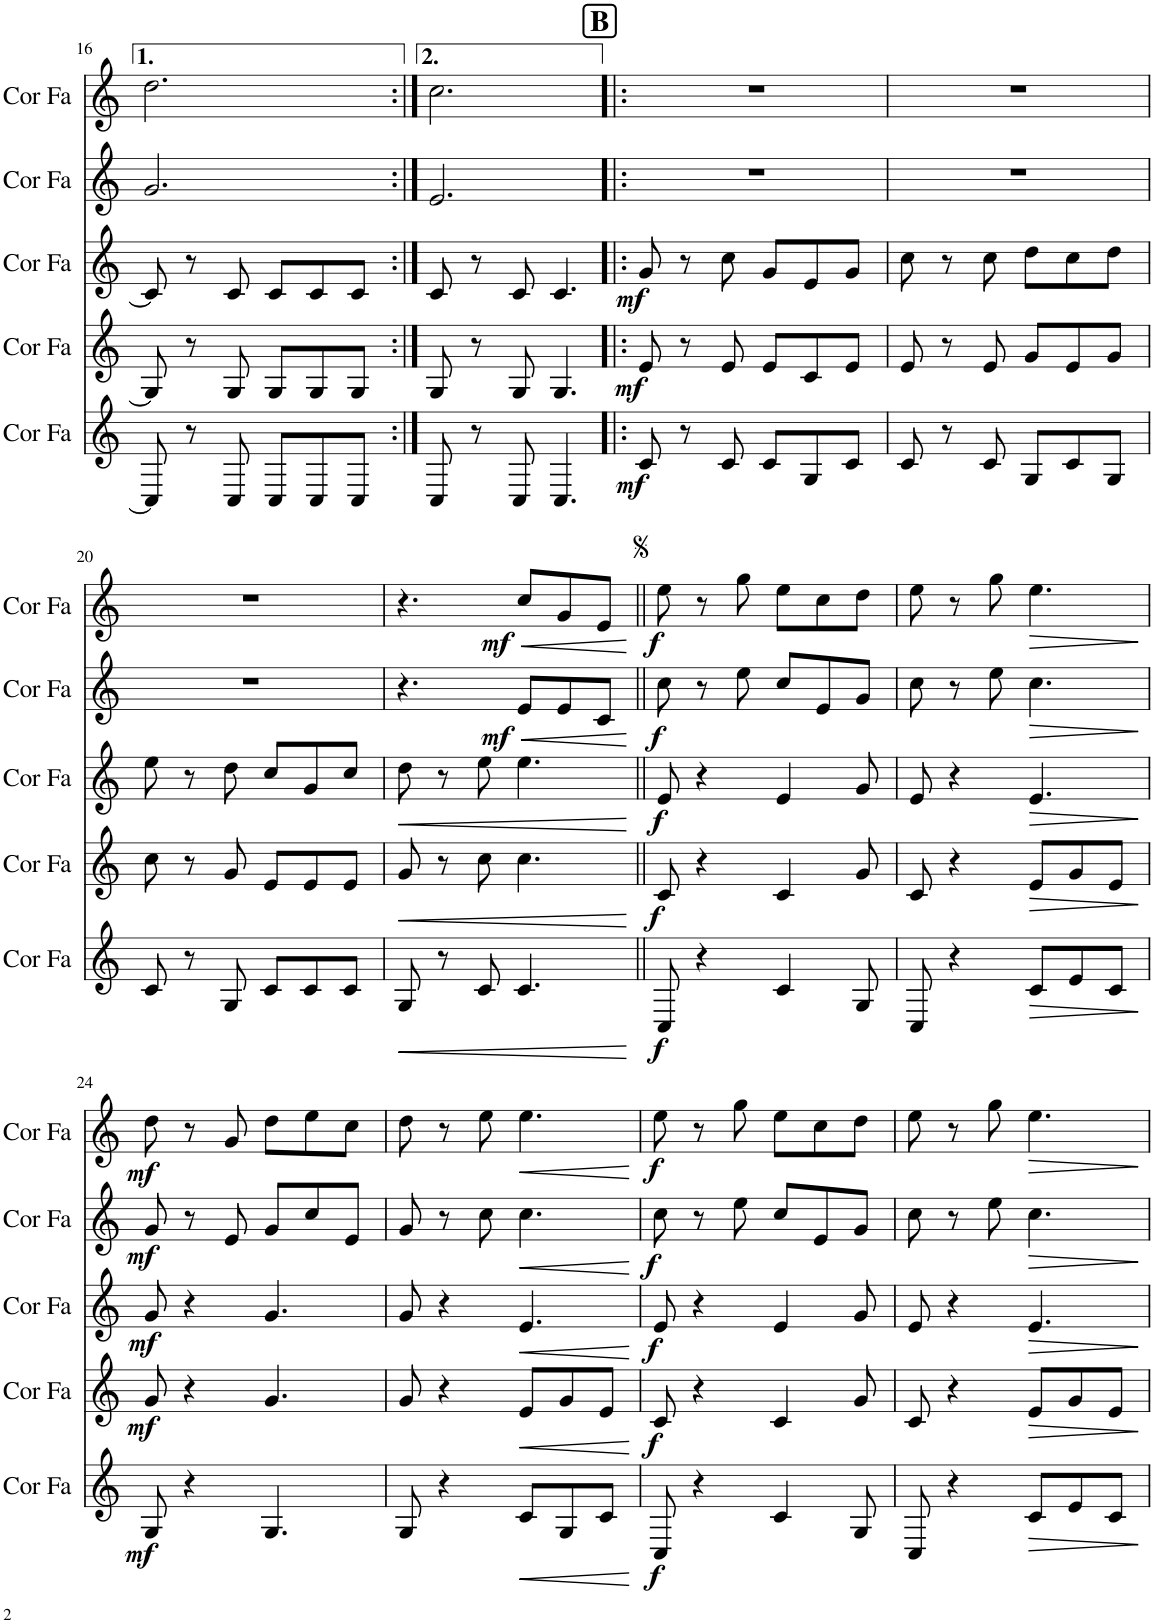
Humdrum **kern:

**kern	**dynam	**kern	**dynam	**kern	**dynam	**kern	**dynam	**kern	**dynam
*part5	*part5	*part4	*part4	*part3	*part3	*part2	*part2	*part1	*part1
*staff5	*staff5	*staff4	*staff4	*staff3	*staff3	*staff2	*staff2	*staff1	*staff1
*I"Cor en Fa	*	*I"Cor en Fa	*	*I"Cor en Fa	*	*I"Cor en Fa	*	*I"Cor en Fa	*
*I'Cor Fa	*	*I'Cor Fa	*	*I'Cor Fa	*	*I'Cor Fa	*	*I'Cor Fa	*
!!LO:PB:g=z
*clefG2	*	*clefG2	*	*clefG2	*	*clefG2	*	*clefG2	*
*Trd4c7	*	*Trd4c7	*	*Trd4c7	*	*Trd4c7	*	*Trd4c7	*
*k[]	*	*k[]	*	*k[]	*	*k[]	*	*k[]	*
*M6/8	*	*M6/8	*	*M6/8	*	*M6/8	*	*M6/8	*
=16	=16	=16	=16	=16	=16	=16	=16	=16	=16
8C/]	.	8G/]	.	8c/]	.	2.g/	.	2.dd\	.
8r	.	8r	.	8r	.	.	.	.	.
8C/	.	8G/	.	8c/	.	.	.	.	.
8C/L	.	8G/L	.	8c/L	.	.	.	.	.
8C/	.	8G/	.	8c/	.	.	.	.	.
8C/J	.	8G/J	.	8c/J	.	.	.	.	.
=17:|!	=17:|!	=17:|!	=17:|!	=17:|!	=17:|!	=17:|!	=17:|!	=17:|!	=17:|!
8C/	.	8G/	.	8c/	.	2.e/	.	2.cc\	.
8r	.	8r	.	8r	.	.	.	.	.
8C/	.	8G/	.	8c/	.	.	.	.	.
4.C/	.	4.G/	.	4.c/	.	.	.	.	.
!!LO:REH:place=s1:a:B:cj:fs=14:t=B
=18!|:	=18!|:	=18!|:	=18!|:	=18!|:	=18!|:	=18!|:	=18!|:	=18!|:	=18!|:
!	!LO:DY:b	!	!LO:DY:b	!	!LO:DY:b	!	!	!	!
8c/	mf	8e/	mf	8g/	mf	2.r	.	2.r	.
8r	.	8r	.	8r	.	.	.	.	.
8c/	.	8e/	.	8cc\	.	.	.	.	.
8c/L	.	8e/L	.	8g/L	.	.	.	.	.
8G/	.	8c/	.	8e/	.	.	.	.	.
8c/J	.	8e/J	.	8g/J	.	.	.	.	.
=19	=19	=19	=19	=19	=19	=19	=19	=19	=19
8c/	.	8e/	.	8cc\	.	2.r	.	2.r	.
8r	.	8r	.	8r	.	.	.	.	.
8c/	.	8e/	.	8cc\	.	.	.	.	.
8G/L	.	8g/L	.	8dd\L	.	.	.	.	.
8c/	.	8e/	.	8cc\	.	.	.	.	.
8G/J	.	8g/J	.	8dd\J	.	.	.	.	.
!!LO:LB:g=z
=20	=20	=20	=20	=20	=20	=20	=20	=20	=20
8c/	.	8cc\	.	8ee\	.	2.r	.	2.r	.
8r	.	8r	.	8r	.	.	.	.	.
8G/	.	8g/	.	8dd\	.	.	.	.	.
8c/L	.	8e/L	.	8cc/L	.	.	.	.	.
8c/	.	8e/	.	8g/	.	.	.	.	.
8c/J	.	8e/J	.	8cc/J	.	.	.	.	.
=21	=21	=21	=21	=21	=21	=21	=21	=21	=21
!	!LO:HP:b	!	!LO:HP:b	!	!LO:HP:b	!	!	!	!
8G/	<	8g/	<	8dd\	<	4.r	.	4.r	.
8r	.	8r	.	8r	.	.	.	.	.
8c/	.	8cc\	.	8ee\	.	.	.	.	.
!	!	!	!	!	!	!	!LO:HP:b	!	!LO:HP:b
!	!	!	!	!	!	!	!LO:DY:n=1:b	!	!LO:DY:n=1:b
4.c/	.	4.cc\	.	4.ee\	.	8e/L	< mf	8cc/L	< mf
.	.	.	.	.	.	8e/	.	8g/	.
.	.	.	.	.	.	8c/J	.	8e/J	.
.	[	.	[	.	[	.	[	.	[
=22||	=22||	=22||	=22||	=22||	=22||	=22||	=22||	=22||	=22||
!	!LO:DY:b	!	!LO:DY:b	!	!LO:DY:b	!	!LO:DY:b	!	!LO:DY:b
8C/	f	8c/	f	8e/	f	8cc\	f	8ee\	f
4r	.	4r	.	4r	.	8r	.	8r	.
.	.	.	.	.	.	8ee\	.	8gg\	.
4c/	.	4c/	.	4e/	.	8cc/L	.	8ee\L	.
.	.	.	.	.	.	8e/	.	8cc\	.
8G/	.	8g/	.	8g/	.	8g/J	.	8dd\J	.
=23	=23	=23	=23	=23	=23	=23	=23	=23	=23
8C/	.	8c/	.	8e/	.	8cc\	.	8ee\	.
4r	.	4r	.	4r	.	8r	.	8r	.
.	.	.	.	.	.	8ee\	.	8gg\	.
!	!LO:HP:b	!	!LO:HP:b	!	!LO:HP:b	!	!LO:HP:b	!	!LO:HP:b
8c/L	>	8e/L	>	4.e/	>	4.cc\	>	4.ee\	>
8e/	.	8g/	.	.	.	.	.	.	.
8c/J	.	8e/J	.	.	.	.	.	.	.
.	]	.	]	.	]	.	]	.	]
!!LO:LB:g=z
=24	=24	=24	=24	=24	=24	=24	=24	=24	=24
!	!LO:DY:b	!	!LO:DY:b	!	!LO:DY:b	!	!LO:DY:b	!	!LO:DY:b
8G/	mf	8g/	mf	8g/	mf	8g/	mf	8dd\	mf
4r	.	4r	.	4r	.	8r	.	8r	.
.	.	.	.	.	.	8e/	.	8g/	.
4.G/	.	4.g/	.	4.g/	.	8g/L	.	8dd\L	.
.	.	.	.	.	.	8cc/	.	8ee\	.
.	.	.	.	.	.	8e/J	.	8cc\J	.
=25	=25	=25	=25	=25	=25	=25	=25	=25	=25
8G/	.	8g/	.	8g/	.	8g/	.	8dd\	.
4r	.	4r	.	4r	.	8r	.	8r	.
.	.	.	.	.	.	8cc\	.	8ee\	.
!	!LO:HP:b	!	!LO:HP:b	!	!LO:HP:b	!	!LO:HP:b	!	!LO:HP:b
8c/L	<	8e/L	<	4.e/	<	4.cc\	<	4.ee\	<
8G/	.	8g/	.	.	.	.	.	.	.
8c/J	.	8e/J	.	.	.	.	.	.	.
.	[	.	[	.	[	.	[	.	[
=26	=26	=26	=26	=26	=26	=26	=26	=26	=26
!	!LO:DY:b	!	!LO:DY:b	!	!LO:DY:b	!	!LO:DY:b	!	!LO:DY:b
8C/	f	8c/	f	8e/	f	8cc\	f	8ee\	f
4r	.	4r	.	4r	.	8r	.	8r	.
.	.	.	.	.	.	8ee\	.	8gg\	.
4c/	.	4c/	.	4e/	.	8cc/L	.	8ee\L	.
.	.	.	.	.	.	8e/	.	8cc\	.
8G/	.	8g/	.	8g/	.	8g/J	.	8dd\J	.
=27	=27	=27	=27	=27	=27	=27	=27	=27	=27
8C/	.	8c/	.	8e/	.	8cc\	.	8ee\	.
4r	.	4r	.	4r	.	8r	.	8r	.
.	.	.	.	.	.	8ee\	.	8gg\	.
!	!LO:HP:b	!	!LO:HP:b	!	!LO:HP:b	!	!LO:HP:b	!	!LO:HP:b
8c/L	>	8e/L	>	4.e/	>	4.cc\	>	4.ee\	>
8e/	.	8g/	.	.	.	.	.	.	.
8c/J	.	8e/J	.	.	.	.	.	.	.
.	]	.	]	.	]	.	]	.	]
=	=	=	=	=	=	=	=	=	=
*-	*-	*-	*-	*-	*-	*-	*-	*-	*-
